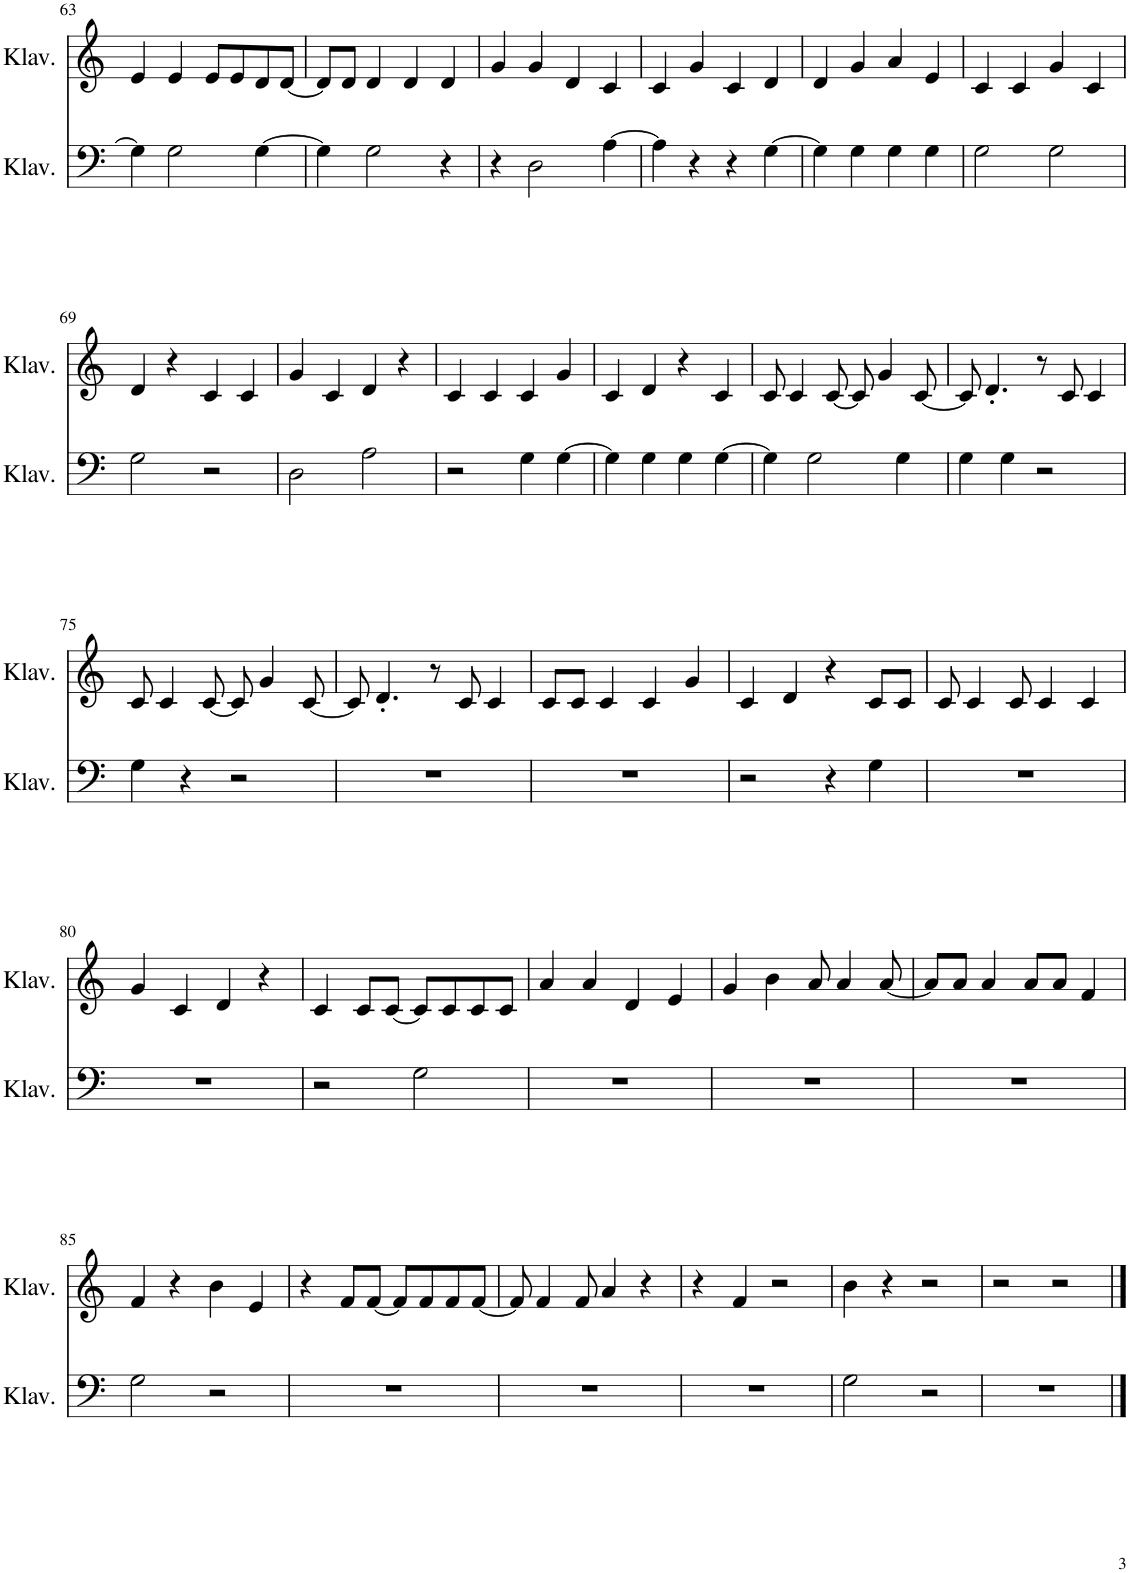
**kern	**kern
*part2	*part1
*staff2	*staff1
*I"Klavier	*I"Klavier
*I'Klav.	*I'Klav.
!!LO:PB:g=z
*clefF4	*clefG2
*k[]	*k[]
*M4/4	*M4/4
=63	=63
4G\]	4e/
2G\	4e/
.	8e/L
.	8e/
[4G\	8d/
.	[8d/J
=64	=64
4G\]	8d/L]
.	8d/J
2G\	4d/
.	4d/
4r	4d/
=65	=65
4r	4g/
2D\	4g/
.	4d/
[4A\	4c/
=66	=66
4A\]	4c/
4r	4g/
4r	4c/
[4G\	4d/
=67	=67
4G\]	4d/
4G\	4g/
4G\	4a/
4G\	4e/
=68	=68
2G\	4c/
.	4c/
2G\	4g/
.	4c/
!!LO:LB:g=z
=69	=69
2G\	4d/
.	4r
2r	4c/
.	4c/
=70	=70
2D\	4g/
.	4c/
2A\	4d/
.	4r
=71	=71
2r	4c/
.	4c/
4G\	4c/
[4G\	4g/
=72	=72
4G\]	4c/
4G\	4d/
4G\	4r
[4G\	4c/
=73	=73
4G\]	8c/
.	4c/
2G\	.
.	[8c/
.	8c/]
.	4g/
4G\	.
.	[8c/
=74	=74
4G\	8c/]
.	4.d'/
4G\	.
2r	8r
.	8c/
.	4c/
!!LO:LB:g=z
=75	=75
4G\	8c/
.	4c/
4r	.
.	[8c/
2r	8c/]
.	4g/
.	[8c/
=76	=76
1r	8c/]
.	4.d'/
.	8r
.	8c/
.	4c/
=77	=77
1r	8c/L
.	8c/J
.	4c/
.	4c/
.	4g/
=78	=78
2r	4c/
.	4d/
4r	4r
4G\	8c/L
.	8c/J
=79	=79
1r	8c/
.	4c/
.	8c/
.	4c/
.	4c/
!!LO:LB:g=z
=80	=80
1r	4g/
.	4c/
.	4d/
.	4r
=81	=81
2r	4c/
.	8c/L
.	[8c/J
2G\	8c/L]
.	8c/
.	8c/
.	8c/J
=82	=82
1r	4a/
.	4a/
.	4d/
.	4e/
=83	=83
1r	4g/
.	4b\
.	8a/
.	4a/
.	[8a/
=84	=84
1r	8a/L]
.	8a/J
.	4a/
.	8a/L
.	8a/J
.	4f/
!!LO:LB:g=z
=85	=85
2G\	4f/
.	4r
2r	4b\
.	4e/
=86	=86
1r	4r
.	8f/L
.	[8f/J
.	8f/L]
.	8f/
.	8f/
.	[8f/J
=87	=87
1r	8f/]
.	4f/
.	8f/
.	4a/
.	4r
=88	=88
1r	4r
.	4f/
.	2r
=89	=89
2G\	4b\
.	4r
2r	2r
=90	=90
1r	2r
.	2r
==	==
*-	*-
